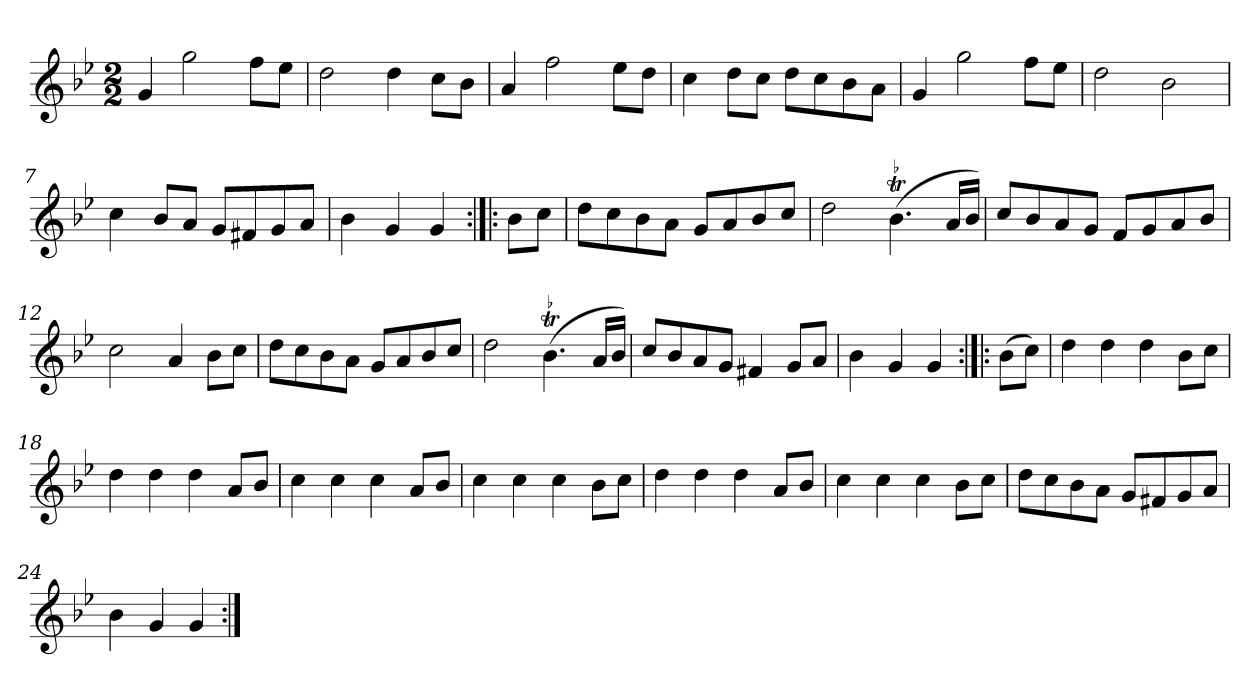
**kern
*part1
*staff1
*clefG2
*k[b-e-]
*g:
*M2/2
*MM120
=1
4g
2gg
8ff\L
8ee-\J
=2
2dd
4dd
8cc\L
8b-\J
=3
4a
2ff
8ee-\L
8dd\J
=4
4cc
8dd\L
8cc\J
8dd\L
8cc\
8b-\
8a\J
=5
4g
2gg
8ff\L
8ee-\J
=6
2dd
2b-
=7
4cc
8b-/L
8a/J
8g/L
8f#X/
8g/
8a/J
=8
4b-
4g
4g
=:|!|:
8b-\L
8cc\J
=9
8dd\L
8cc\
8b-\
8a\J
8g/L
8a/
8b-/
8cc/J
=10
2dd
!LO:TR:acc=-
(4.b-t
16a/LL
16b-/JJ)
=11
8cc/L
8b-/
8a/
8g/J
8f/L
8g/
8a/
8b-/J
=12
2cc
4a
8b-\L
8cc\J
=13
8dd\L
8cc\
8b-\
8a\J
8g/L
8a/
8b-/
8cc/J
=14
2dd
!LO:TR:acc=-
(4.b-t
16a/LL
16b-/JJ)
=15
8cc/L
8b-/
8a/
8g/J
4f#X
8g/L
8a/J
=16
4b-
4g
4g
=:|!|:
(8b-\L
8cc\J)
=17
4dd
4dd
4dd
8b-\L
8cc\J
=18
4dd
4dd
4dd
8a/L
8b-/J
=19
4cc
4cc
4cc
8a/L
8b-/J
=20
4cc
4cc
4cc
8b-\L
8cc\J
=21
4dd
4dd
4dd
8a/L
8b-/J
=22
4cc
4cc
4cc
8b-\L
8cc\J
=23
8dd\L
8cc\
8b-\
8a\J
8g/L
8f#X/
8g/
8a/J
=24
4b-
4g
4g
=:|!
*-
